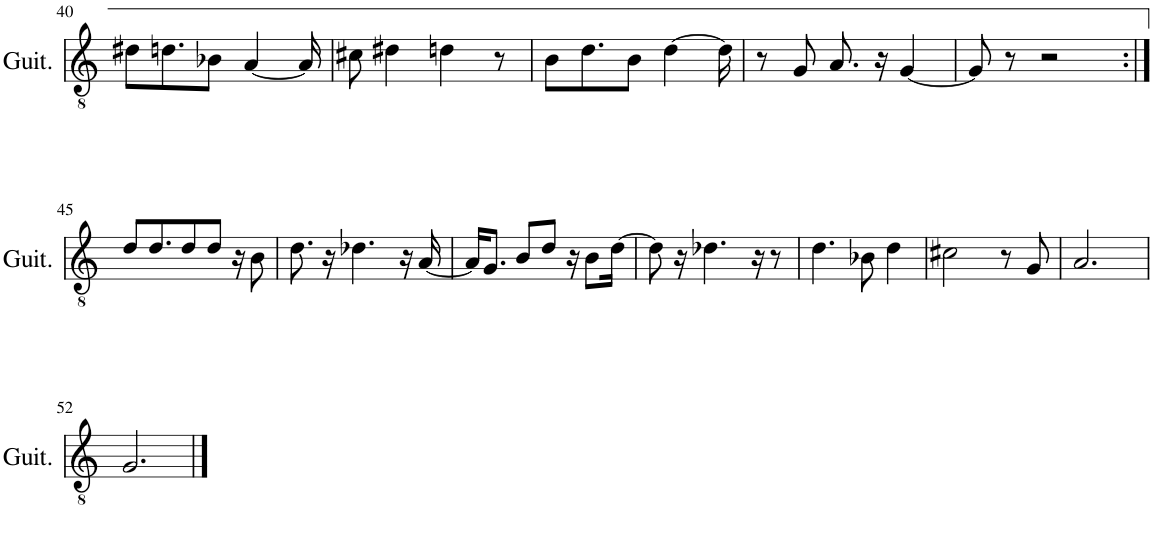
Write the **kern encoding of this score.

**kern
*part1
*staff1
*I"Guitar
*I'Guit.
!!LO:PB:g=z
*clefGv2
*k[]
=40
8d#X\L
8.dn\
8B-X\J
[4A/
16A/]
=41
8c#X\
4d#X\
4dn\
8r
=42
8B\L
8.d\
8B\J
[4d\
16d\]
=43
8r
8G/
8.A/
16r
[4G/
=44
8G/]
8r
2r
!!LO:LB:g=z
=45:|!
8d/L
8.d/
8d/
8d/J
16r
8B\
=46
8.d\
16r
4.d-X\
16r
[16A/
=47
16A/KL]
8.G/J
8B/L
8d/J
16r
8B\L
[16d\Jk
=48
8d\]
16r
4.d-X\
16r
8r
=49
4.d\
8B-X\
4d\
=50
2c#X\
8r
8G/
=51
2.A/
!!LO:LB:g=z
=52
2.G/
==
*-
